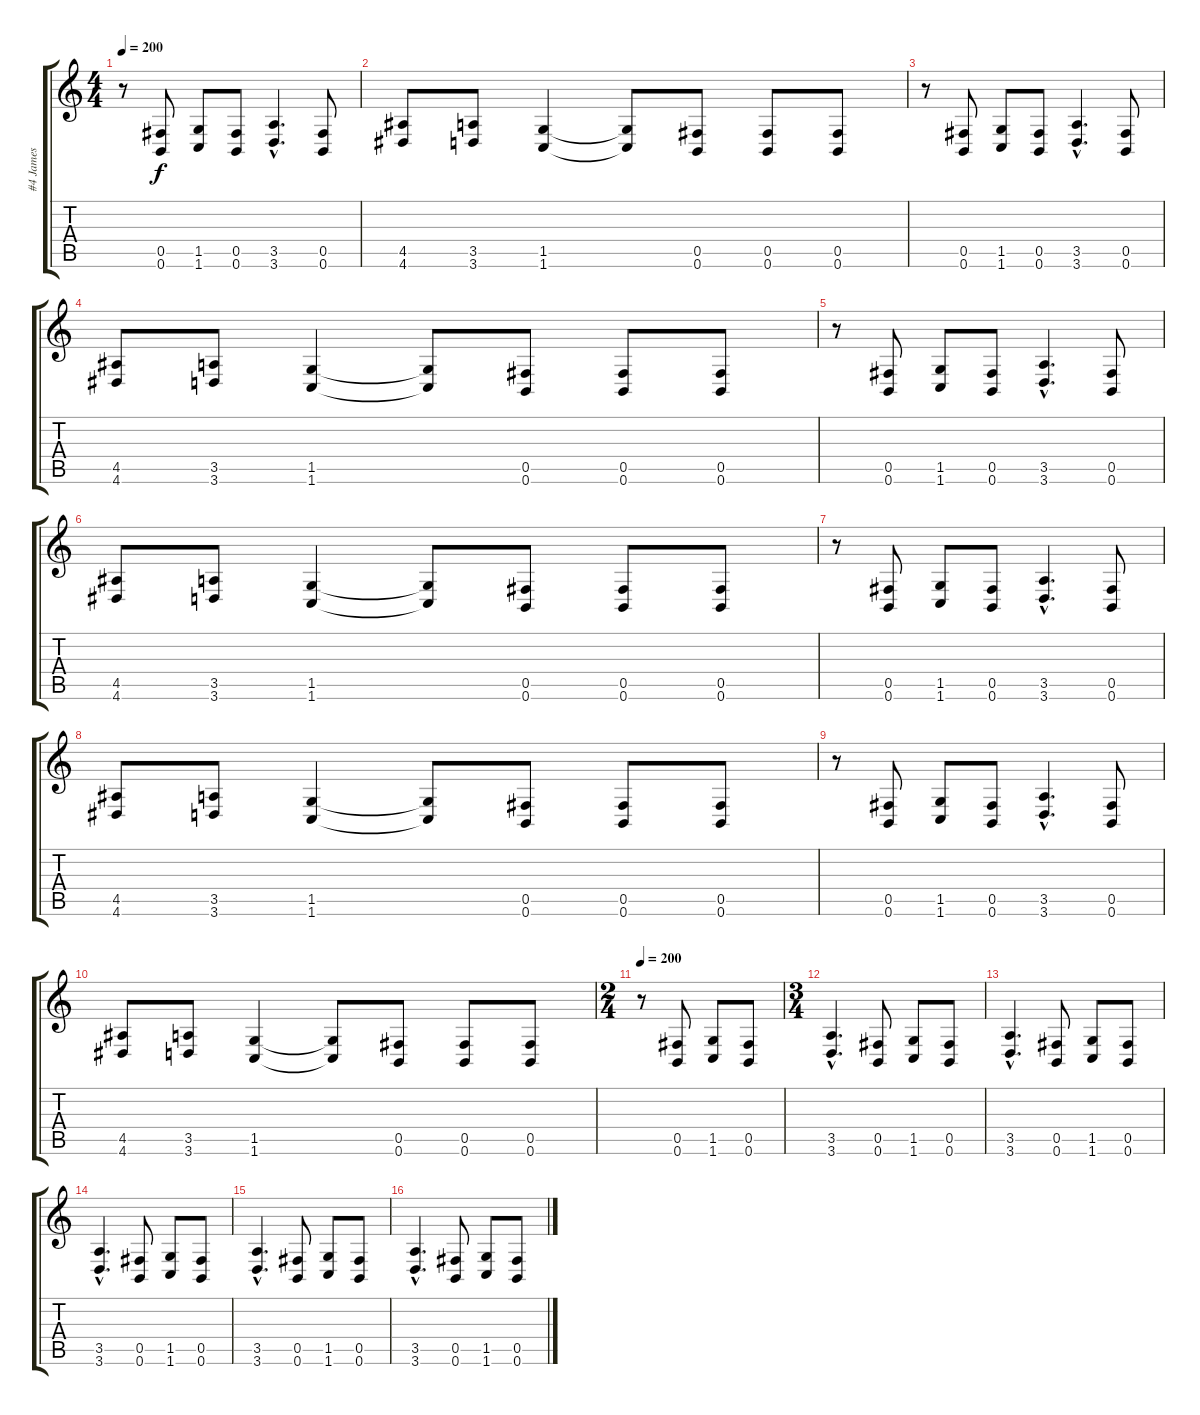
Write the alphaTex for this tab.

\track ("#4 James" "#4 James") {instrument distortionguitar}
\staff {score tabs}
\tuning (Db4 Ab3 E3 B2 Gb2 B1) {hide}
\ts (4 4)
\tempo 200
\clef g2
\ks c
r.8{dy f} (0.5 0.6).8 (1.5 1.6).8 (0.5 0.6).8 (3.5{hac} 3.6{hac}).4{d} (0.5 0.6).8 |
(4.5 4.6).8 (3.5 3.6).8 (1.5 1.6).4 (1.5{t} 1.6{t}).8 (0.5 0.6).8 (0.5 0.6).8 (0.5 0.6).8 |
r.8 (0.5 0.6).8 (1.5 1.6).8 (0.5 0.6).8 (3.5{hac} 3.6{hac}).4{d} (0.5 0.6).8 |
(4.5 4.6).8 (3.5 3.6).8 (1.5 1.6).4 (1.5{t} 1.6{t}).8 (0.5 0.6).8 (0.5 0.6).8 (0.5 0.6).8 |
r.8 (0.5 0.6).8 (1.5 1.6).8 (0.5 0.6).8 (3.5{hac} 3.6{hac}).4{d} (0.5 0.6).8 |
(4.5 4.6).8 (3.5 3.6).8 (1.5 1.6).4 (1.5{t} 1.6{t}).8 (0.5 0.6).8 (0.5 0.6).8 (0.5 0.6).8 |
r.8 (0.5 0.6).8 (1.5 1.6).8 (0.5 0.6).8 (3.5{hac} 3.6{hac}).4{d} (0.5 0.6).8 |
(4.5 4.6).8 (3.5 3.6).8 (1.5 1.6).4 (1.5{t} 1.6{t}).8 (0.5 0.6).8 (0.5 0.6).8 (0.5 0.6).8 |
r.8 (0.5 0.6).8 (1.5 1.6).8 (0.5 0.6).8 (3.5{hac} 3.6{hac}).4{d} (0.5 0.6).8 |
(4.5 4.6).8 (3.5 3.6).8 (1.5 1.6).4 (1.5{t} 1.6{t}).8 (0.5 0.6).8 (0.5 0.6).8 (0.5 0.6).8 |
\ts (2 4)
\tempo 200
r.8 (0.5 0.6).8 (1.5 1.6).8 (0.5 0.6).8 |
\ts (3 4)
(3.5{hac} 3.6{hac}).4{d} (0.5 0.6).8 (1.5 1.6).8 (0.5 0.6).8 |
(3.5{hac} 3.6{hac}).4{d} (0.5 0.6).8 (1.5 1.6).8 (0.5 0.6).8 |
(3.5{hac} 3.6{hac}).4{d} (0.5 0.6).8 (1.5 1.6).8 (0.5 0.6).8 |
(3.5{hac} 3.6{hac}).4{d} (0.5 0.6).8 (1.5 1.6).8 (0.5 0.6).8 |
(3.5{hac} 3.6{hac}).4{d} (0.5 0.6).8 (1.5 1.6).8 (0.5 0.6).8
